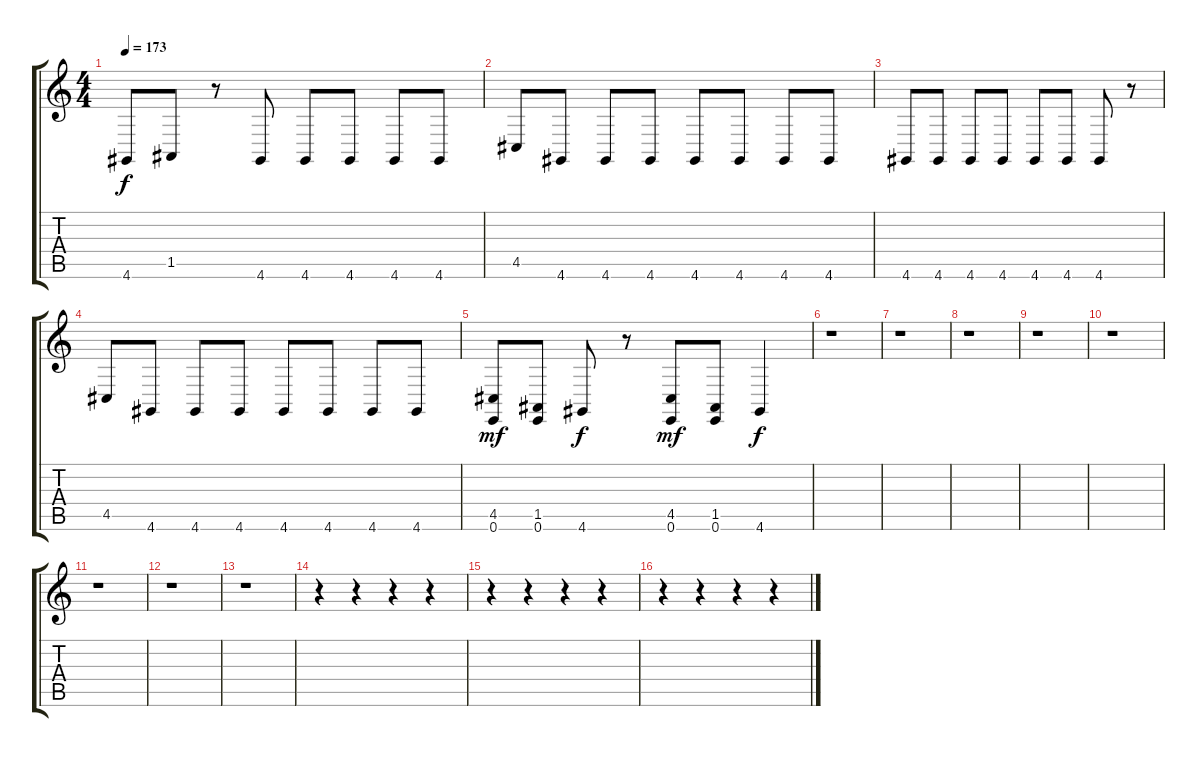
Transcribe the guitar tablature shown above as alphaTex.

\track "" {instrument acousticgrandpiano}
\staff {score tabs}
\tuning (E4 B3 G3 D3 A2 E2) {hide}
\ts (4 4)
\tempo 173
\clef g2
\ks c
4.6.8{dy f} 1.5.8 r.8 4.6.8 4.6.8 4.6.8 4.6.8 4.6.8 |
4.5.8 4.6.8 4.6.8 4.6.8 4.6.8 4.6.8 4.6.8 4.6.8 |
4.6.8 4.6.8 4.6.8 4.6.8 4.6.8 4.6.8 4.6.8 r.8 |
4.5.8 4.6.8 4.6.8 4.6.8 4.6.8 4.6.8 4.6.8 4.6.8 |
(4.5 0.6).8{dy mf} (1.5 0.6).8 4.6.8{dy f} r.8 (4.5 0.6).8{dy mf} (1.5 0.6).8 4.6.4{dy f} |
r.1 |
r.1 |
r.1 |
r.1 |
r.1 |
r.1 |
r.1 |
r.1 |
r.4 r.4 r.4 r.4 |
r.4 r.4 r.4 r.4 |
r.4 r.4 r.4 r.4
